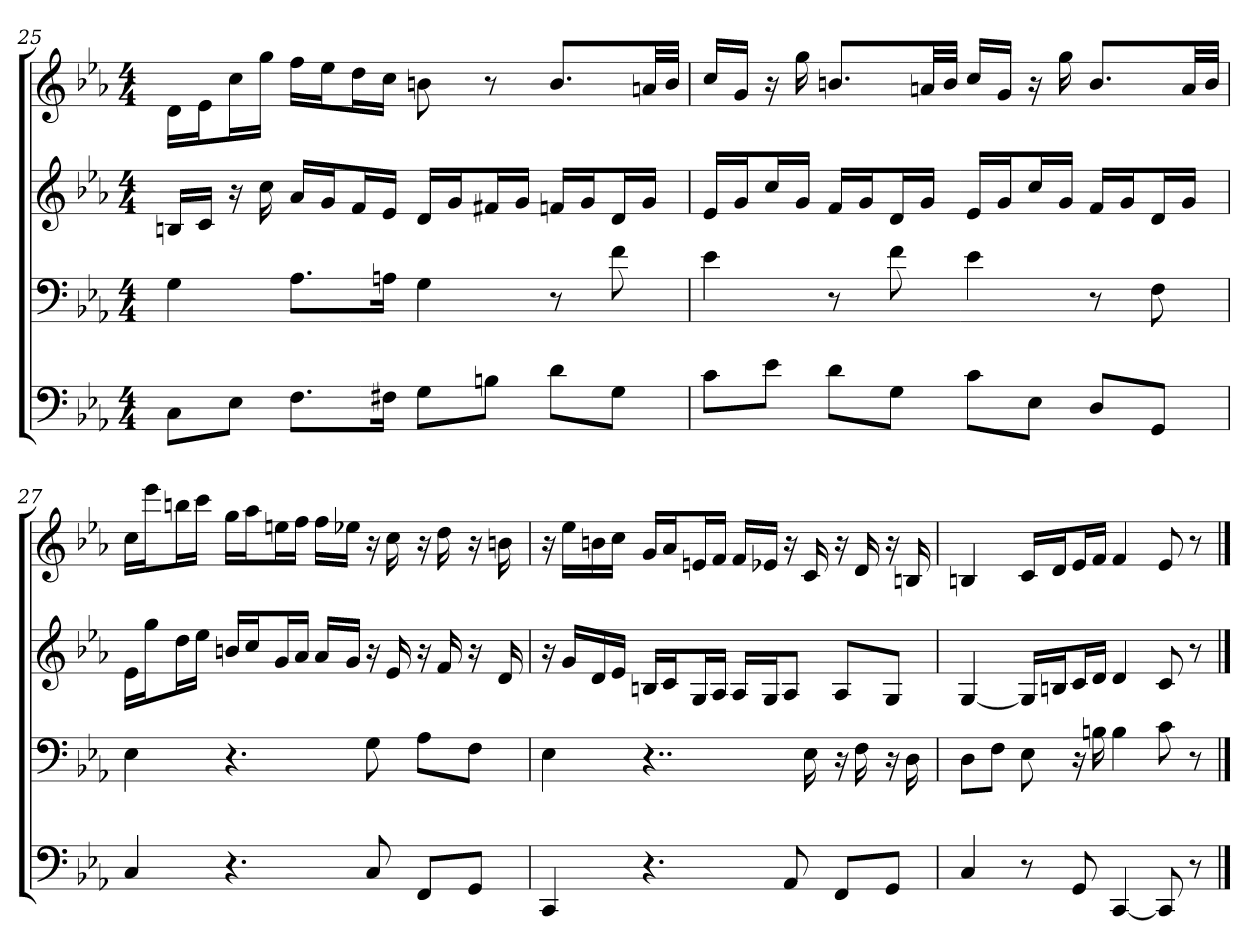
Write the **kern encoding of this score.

**kern	**kern	**kern	**kern
*part4	*part3	*part2	*part1
*staff4	*staff3	*staff2	*staff1
*k[b-e-a-]	*k[b-e-a-]	*k[b-e-a-]	*k[b-e-a-]
*c:	*c:	*c:	*c:
*M4/4	*M4/4	*M4/4	*M4/4
=25	=25	=25	=25
8CL	4G	16BnLL	16dLL
.	.	16cJJ	16e-J
8E-J	.	16r	16ccL
.	.	16cc	16ggJJ
8.FL	8.A-L	16a-LL	16ffLL
.	.	16gJ	16ee-J
.	.	16fL	16ddL
16F#XJk	16AnJk	16e-JJ	16ccJJ
8GL	4G	16dLL	8bn
.	.	16gJ	.
8BnJ	.	16f#XL	8r
.	.	16gJJ	.
8dL	8r	16fnLL	8.bL
.	.	16gJ	.
8GJ	8f	16dL	.
.	.	16gJJ	32anLL
.	.	.	32bJJJ
=26	=26	=26	=26
8cL	4e-	16e-LL	16ccLL
.	.	16gJ	16gJJ
8e-J	.	16ccL	16r
.	.	16gJJ	16gg
8dL	8r	16fLL	8.bnL
.	.	16gJ	.
8GJ	8f	16dL	.
.	.	16gJJ	32anLL
.	.	.	32bJJJ
8cL	4e-	16e-LL	16ccLL
.	.	16gJ	16gJJ
8E-J	.	16ccL	16r
.	.	16gJJ	16gg
8DL	8r	16fLL	8.bL
.	.	16gJ	.
8GGJ	8F	16dL	.
.	.	16gJJ	32aLL
.	.	.	32bJJJ
=27	=27	=27	=27
4C	4E-	16e-LL	16ccLL
.	.	16ggJ	16eee-J
.	.	16ddL	16bbnL
.	.	16ee-JJ	16cccJJ
4.r	4.r	16bnLL	16ggLL
.	.	16ccJ	16aa-J
.	.	16gL	16eenL
.	.	16a-JJ	16ffJJ
.	.	16a-LL	16ffLL
.	.	16gJJ	16ee-XJJ
8C	8G	16r	16r
.	.	16e-	16cc
8FFL	8A-L	16r	16r
.	.	16f	16dd
8GGJ	8FJ	16r	16r
.	.	16d	16bn
=28	=28	=28	=28
4CC	4E-	16r	16r
.	.	16gLL	16ee-LL
.	.	16d	16bn
.	.	16e-JJ	16ccJJ
4.r	4..r	16BnLL	16gLL
.	.	16cJ	16a-J
.	.	16GL	16enL
.	.	16A-JJ	16fJJ
.	.	16A-LL	16fLL
.	.	16GJ	16e-XJJ
8AA-	.	8A-J	16r
.	16E-	.	16c
8FFL	16r	8A-L	16r
.	16F	.	16d
8GGJ	16r	8GJ	16r
.	16D	.	16Bn
=29	=29	=29	=29
4C	8DL	[4G	4Bn
.	8FJ	.	.
8r	8E-	16GLL]	16cLL
.	.	16BnJ	16dJ
8GG	16r	16cL	16e-L
.	16Bn	16dJJ	16fJJ
[4CC	4B	4d	4f
8CC]	8c	8c	8e-
8r	8r	8r	8r
==	==	==	==
*-	*-	*-	*-
